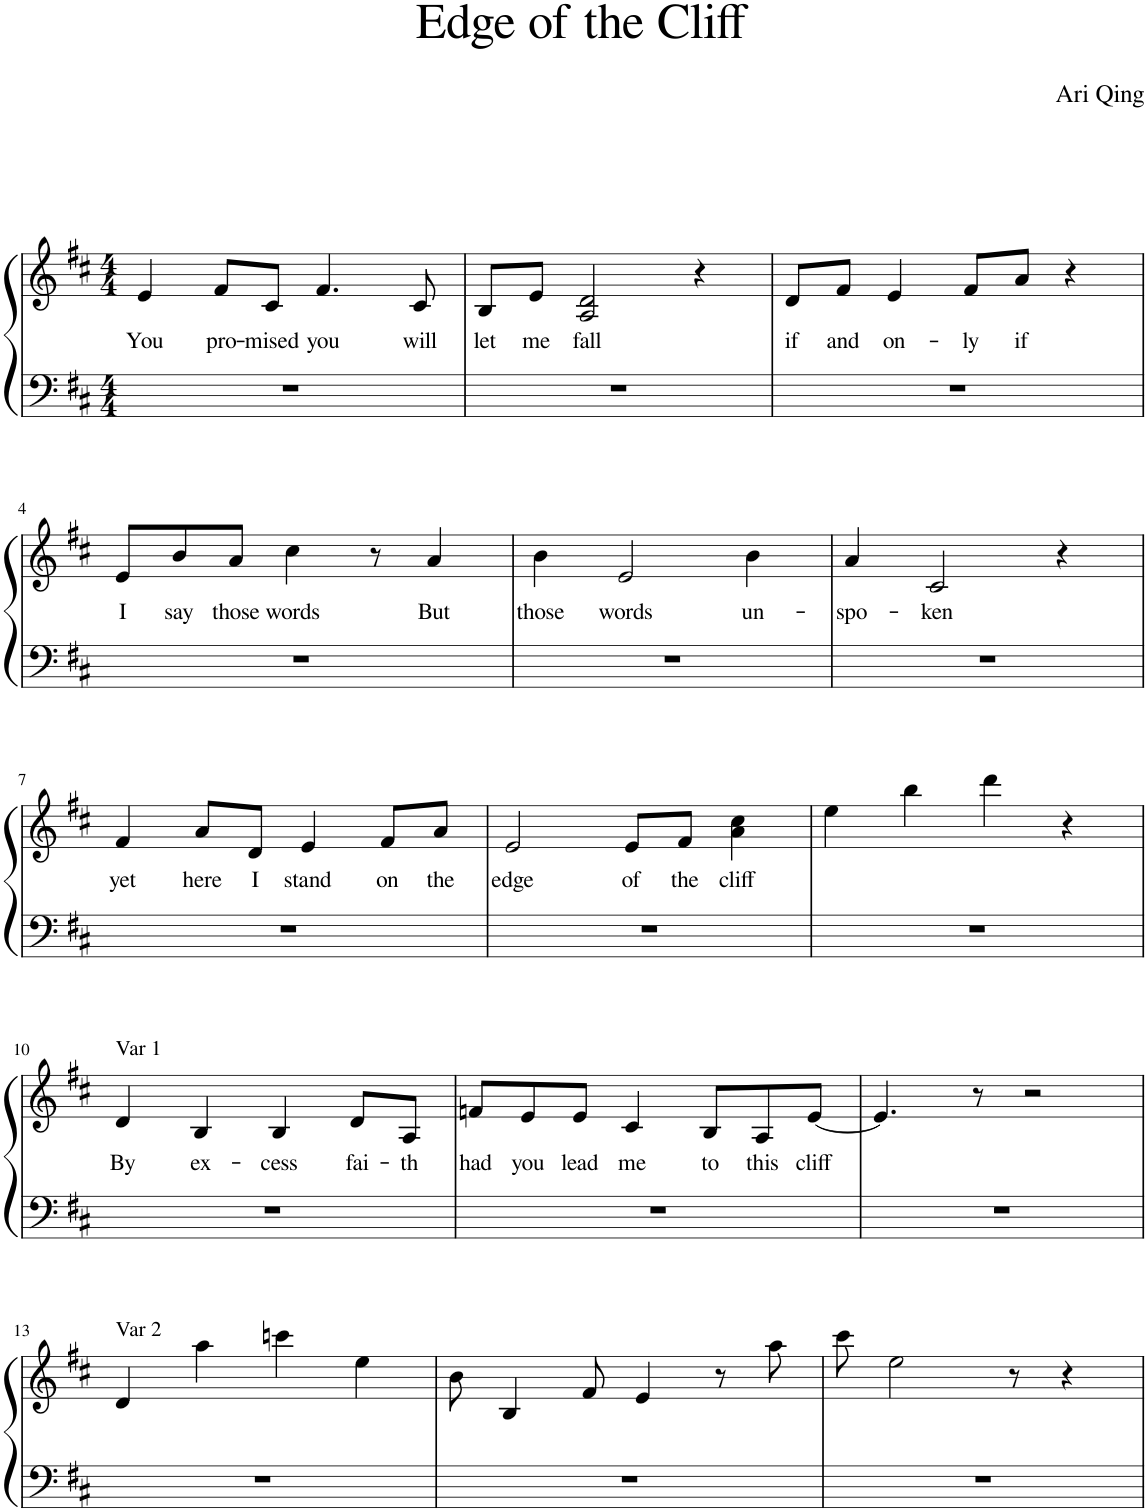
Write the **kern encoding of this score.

**kern	**kern	**text
*part1	*part1	*part1
*staff2	*staff1	*staff1
*I"Piano	*	*
*I'Pno.	*	*
*clefF4	*clefG2	*
*k[f#c#]	*k[f#c#]	*
*M4/4	*M4/4	*
=1	=1	=1
!	!	!LO:LY:b
1r	4e/	You
!	!	!LO:LY:b
.	8f#/L	pro-
!	!	!LO:LY:b
.	8c#/J	-mised
!	!	!LO:LY:b
.	4.f#/	you
!	!	!LO:LY:b
.	8c#/	will
=2	=2	=2
!	!	!LO:LY:b
1r	8B/L	let
!	!	!LO:LY:b
.	8e/J	me
!	!	!LO:LY:b
.	2A/ 2d/	fall
.	4r	.
=3	=3	=3
!	!	!LO:LY:b
1r	8d/L	if
!	!	!LO:LY:b
.	8f#/J	and
!	!	!LO:LY:b
.	4e/	on-
!	!	!LO:LY:b
.	8f#/L	-ly
!	!	!LO:LY:b
.	8a/J	if
.	4r	.
!!LO:LB:g=z
=4	=4	=4
!	!	!LO:LY:b
1r	8e/L	I
!	!	!LO:LY:b
.	8b/	say
!	!	!LO:LY:b
.	8a/J	those
!	!	!LO:LY:b
.	4cc#\	words
.	8r	.
!	!	!LO:LY:b
.	4a/	But
=5	=5	=5
!	!	!LO:LY:b
1r	4b\	those
!	!	!LO:LY:b
.	2e/	words
!	!	!LO:LY:b
.	4b\	un-
=6	=6	=6
!	!	!LO:LY:b
1r	4a/	-spo-
!	!	!LO:LY:b
.	2c#/	-ken
.	4r	.
!!LO:LB:g=z
=7	=7	=7
!	!	!LO:LY:b
1r	4f#/	yet
!	!	!LO:LY:b
.	8a/L	here
!	!	!LO:LY:b
.	8d/J	I
!	!	!LO:LY:b
.	4e/	stand
!	!	!LO:LY:b
.	8f#/L	on
!	!	!LO:LY:b
.	8a/J	the
=8	=8	=8
!	!	!LO:LY:b
1r	2e/	edge
!	!	!LO:LY:b
.	8e/L	of
!	!	!LO:LY:b
.	8f#/J	the
!	!	!LO:LY:b
.	4a\ 4cc#\	cliff
=9	=9	=9
1r	4ee\	.
.	4bb\	.
.	4ddd\	.
.	4r	.
!!LO:LB:g=z
=10	=10	=10
!	!LO:TX:a:t=Var 1	!
!	!	!LO:LY:b
1r	4d/	By
!	!	!LO:LY:b
.	4B/	ex-
!	!	!LO:LY:b
.	4B/	-cess
!	!	!LO:LY:b
.	8d/L	fai-
!	!	!LO:LY:b
.	8A/J	-th
=11	=11	=11
!	!	!LO:LY:b
1r	8fn/L	had
!	!	!LO:LY:b
.	8e/	you
!	!	!LO:LY:b
.	8e/J	lead
!	!	!LO:LY:b
.	4c#/	me
!	!	!LO:LY:b
.	8B/L	to
!	!	!LO:LY:b
.	8A/	this
!	!	!LO:LY:b
.	[8e/J	cliff
=12	=12	=12
1r	4.e/]	.
.	8r	.
.	2r	.
!!LO:LB:g=z
=13	=13	=13
!	!LO:TX:a:t=Var 2	!
1r	4d/	.
.	4aa\	.
.	4cccn\	.
.	4ee\	.
=14	=14	=14
1r	8b\	.
.	4B/	.
.	8f#/	.
.	4e/	.
.	8r	.
.	8aa\	.
=15	=15	=15
1r	8ccc#\	.
.	2ee\	.
.	8r	.
.	4r	.
=	=	=
*-	*-	*-
